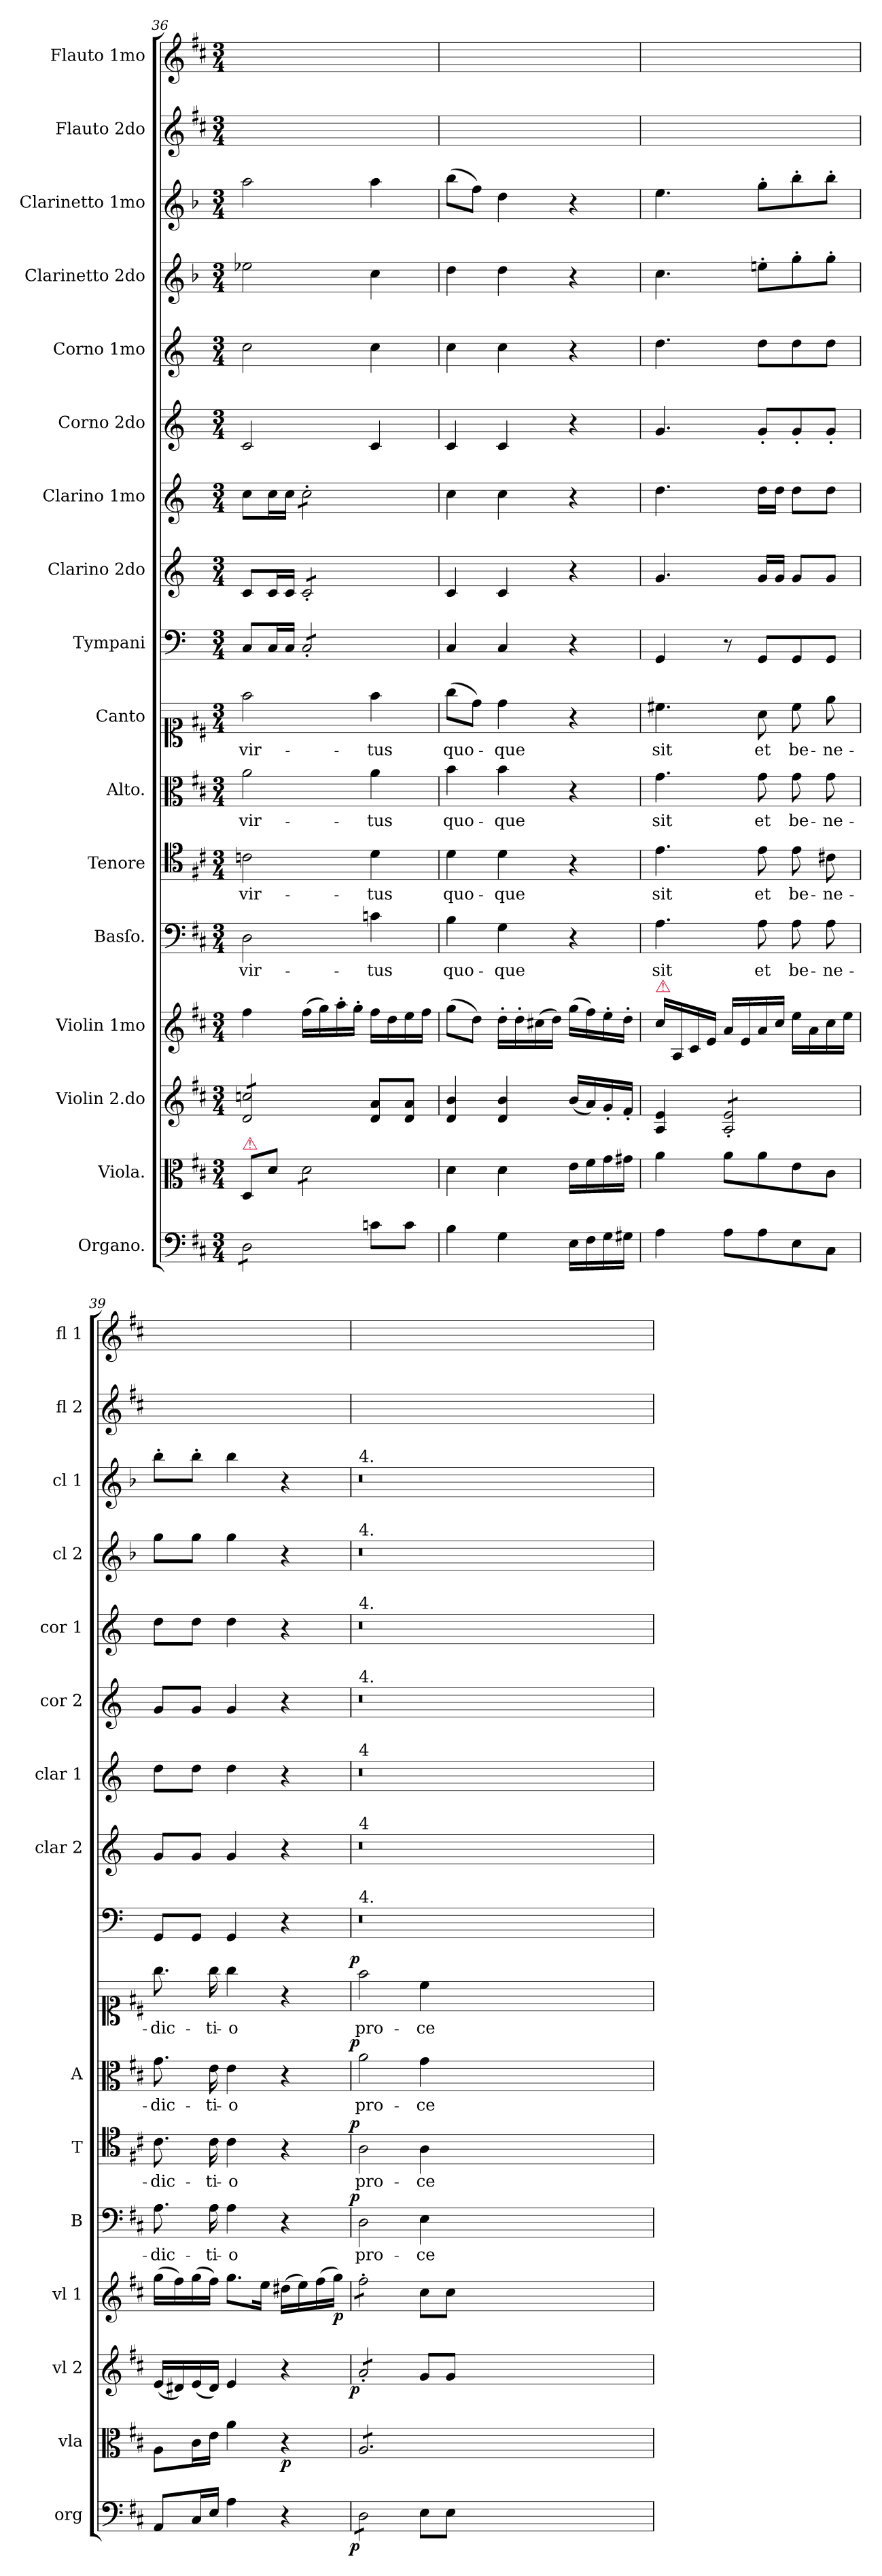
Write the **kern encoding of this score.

**kern	**dynam	**kern	**dynam	**kern	**dynam	**kern	**dynam	**kern	**text	**dynam	**kern	**text	**dynam	**kern	**text	**dynam	**kern	**text	**dynam	**kern	**kern	**kern	**kern	**kern	**kern	**kern	**dynam	**kern	**kern
*part17	*part17	*part16	*part16	*part15	*part15	*part14	*part14	*part13	*part13	*part13	*part12	*part12	*part12	*part11	*part11	*part11	*part10	*part10	*part10	*part9	*part8	*part7	*part6	*part5	*part4	*part3	*part3	*part2	*part1
*staff17	*staff17	*staff16	*staff16	*staff15	*staff15	*staff14	*staff14	*staff13	*staff13	*staff13	*staff12	*staff12	*staff12	*staff11	*staff11	*staff11	*staff10	*staff10	*staff10	*staff9	*staff8	*staff7	*staff6	*staff5	*staff4	*staff3	*staff3	*staff2	*staff1
*I"Organo.	*	*I"Viola.	*	*I"Violin 2.do	*	*I"Violin 1mo	*	*I"Basſo.	*	*	*I"Tenore	*	*	*I"Alto.	*	*	*I"Canto	*	*	*I"Tympani	*I"Clarino 2do	*I"Clarino 1mo	*I"Corno 2do	*I"Corno 1mo	*I"Clarinetto 2do	*I"Clarinetto 1mo	*	*I"Flauto 2do	*I"Flauto 1mo
*I'org	*	*I'vla	*	*I'vl 2	*	*I'vl 1	*	*I'B	*	*	*I'T	*	*	*I'A	*	*	*	*	*	*	*I'clar 2	*I'clar 1	*I'cor 2	*I'cor 1	*I'cl 2	*I'cl 1	*	*I'fl 2	*I'fl 1
*clefF4	*	*clefC3	*	*clefG2	*	*clefG2	*	*clefF4	*	*	*clefC4	*	*	*clefC3	*	*	*clefC1	*	*	*clefF4	*clefG2	*clefG2	*clefG2	*clefG2	*clefG2	*clefG2	*	*clefG2	*clefG2
*	*	*	*	*	*	*	*	*	*	*	*	*	*	*	*	*	*	*	*	*ITrd-1c-2	*ITrd-1c-2	*ITrd-1c-2	*ITrd6c10	*ITrd6c10	*ITrd2c3	*ITrd2c3	*	*	*
*k[f#c#]	*	*k[f#c#]	*	*k[f#c#]	*	*k[f#c#]	*	*k[f#c#]	*	*	*k[f#c#]	*	*	*k[f#c#]	*	*	*k[f#c#]	*	*	*k[f#c#]	*k[f#c#]	*k[f#c#]	*k[f#c#]	*k[f#c#]	*k[f#c#]	*k[f#c#]	*	*k[f#c#]	*k[f#c#]
*D:	*	*D:	*	*D:	*	*D:	*	*D:	*	*	*D:	*	*	*D:	*	*	*D:	*	*	*D:	*D:	*D:	*D:	*D:	*D:	*D:	*	*D:	*D:
*M3/4	*	*M3/4	*	*M3/4	*	*M3/4	*	*M3/4	*	*	*M3/4	*	*	*M3/4	*	*	*M3/4	*	*	*M3/4	*M3/4	*M3/4	*M3/4	*M3/4	*M3/4	*M3/4	*	*M3/4	*M3/4
=36	=36	=36	=36	=36	=36	=36	=36	=36	=36	=36	=36	=36	=36	=36	=36	=36	=36	=36	=36	=36	=36	=36	=36	=36	=36	=36	=36	=36	=36
!	!	!LO:TX:a:color=crimson:t=⚠	!	!	!	!	!	!	!	!	!	!	!	!	!	!	!	!	!	!	!	!	!	!	!	!	!	!	!
*tremolo	*	*	*	*	*	*	*	*	*	*	*	*	*	*	*	*	*	*	*	*	*	*	*	*	*	*	*	*	*
*	*	*	*	*tremolo	*	*	*	*	*	*	*	*	*	*	*	*	*	*	*	*	*	*	*	*	*	*	*	*	*
8D\L	.	8D/L	.	8d/ 8ccn/L	.	4ff#\	.	2D\	vir-	.	2cn\	vir-	.	2a\	vir-	.	2ff#\	vir-	.	8D/L	8d/L	8dd\L	2D/	2d\	2ccn\	2ff#\	.	2.ryy	2.ryy
8D\	.	8d\J	.	8d/ 8ccn/	.	.	.	.	.	.	.	.	.	.	.	.	.	.	.	16D/L	16d/L	16dd\L	.	.	.	.	.	.	.
.	.	.	.	.	.	.	.	.	.	.	.	.	.	.	.	.	.	.	.	16D/JJ	16d/JJ	16dd\JJ	.	.	.	.	.	.	.
!	!	!	!	!	!	!	!	!	!	!	!	!	!	!	!	!	!	!	!	!	!	!LO:TX:a:t=....	!	!	!	!	!	!	!
!	!	!	!	!	!	!	!	!	!	!	!	!	!	!	!	!	!	!	!	!	!LO:TX:b:t=....	!	!	!	!	!	!	!	!
!	!	!	!	!	!	!	!	!	!	!	!	!	!	!	!	!	!	!	!	!LO:TX:b:t=....	!	!	!	!	!	!	!	!	!
*	*	*tremolo	*	*	*	*	*	*	*	*	*	*	*	*	*	*	*	*	*	*	*	*	*	*	*	*	*	*	*
*	*	*	*	*	*	*	*	*	*	*	*	*	*	*	*	*	*	*	*	*tremolo	*	*	*	*	*	*	*	*	*
*	*	*	*	*	*	*	*	*	*	*	*	*	*	*	*	*	*	*	*	*	*tremolo	*	*	*	*	*	*	*	*
*	*	*	*	*	*	*	*	*	*	*	*	*	*	*	*	*	*	*	*	*	*	*tremolo	*	*	*	*	*	*	*
8D\	.	8d\L	.	8d/ 8ccn/	.	(16ff#\LL	.	.	.	.	.	.	.	.	.	.	.	.	.	8D'/L	8d'/L	8dd'\L	.	.	.	.	.	.	.
.	.	.	.	.	.	16gg\)	.	.	.	.	.	.	.	.	.	.	.	.	.	.	.	.	.	.	.	.	.	.	.
8D\J	.	8d\	.	8d/ 8ccn/J	.	16aa'\	.	.	.	.	.	.	.	.	.	.	.	.	.	8D'/	8d'/	8dd'\	.	.	.	.	.	.	.
*	*	*	*	*Xtremolo	*	*	*	*	*	*	*	*	*	*	*	*	*	*	*	*	*	*	*	*	*	*	*	*	*
*Xtremolo	*	*	*	*	*	*	*	*	*	*	*	*	*	*	*	*	*	*	*	*	*	*	*	*	*	*	*	*	*
.	.	.	.	.	.	16gg'\JJ	.	.	.	.	.	.	.	.	.	.	.	.	.	.	.	.	.	.	.	.	.	.	.
8cn\L	.	8d\	.	8d/ 8a/L	.	16ff#\LL	.	4cn\	-tus	.	4d\	-tus	.	4a\	-tus	.	4ff#\	-tus	.	8D'/	8d'/	8dd'\	4D/	4d\	4a\	4ff#\	.	.	.
.	.	.	.	.	.	16dd\	.	.	.	.	.	.	.	.	.	.	.	.	.	.	.	.	.	.	.	.	.	.	.
8c\J	.	8d\J	.	8d/ 8a/J	.	16ee\	.	.	.	.	.	.	.	.	.	.	.	.	.	8D'/J	8d'/J	8dd'\J	.	.	.	.	.	.	.
*	*	*	*	*	*	*	*	*	*	*	*	*	*	*	*	*	*	*	*	*	*	*Xtremolo	*	*	*	*	*	*	*
*	*	*	*	*	*	*	*	*	*	*	*	*	*	*	*	*	*	*	*	*	*Xtremolo	*	*	*	*	*	*	*	*
*	*	*	*	*	*	*	*	*	*	*	*	*	*	*	*	*	*	*	*	*Xtremolo	*	*	*	*	*	*	*	*	*
*	*	*Xtremolo	*	*	*	*	*	*	*	*	*	*	*	*	*	*	*	*	*	*	*	*	*	*	*	*	*	*	*
.	.	.	.	.	.	16ff#\JJ	.	.	.	.	.	.	.	.	.	.	.	.	.	.	.	.	.	.	.	.	.	.	.
=37	=37	=37	=37	=37	=37	=37	=37	=37	=37	=37	=37	=37	=37	=37	=37	=37	=37	=37	=37	=37	=37	=37	=37	=37	=37	=37	=37	=37	=37
4B\	.	4d\	.	4d/ 4b/	.	(8gg\L	.	4B\	quo-	.	4d\	quo-	.	4b\	quo-	.	(8gg\L	quo-	.	4D/	4d/	4dd\	4D/	4d\	4b\	(8gg\L	.	2.ryy	2.ryy
.	.	.	.	.	.	8dd\J)	.	.	.	.	.	.	.	.	.	.	8dd\J)	.	.	.	.	.	.	.	.	8dd\J)	.	.	.
4G\	.	4d\	.	4d/ 4b/	.	16dd'\LL	.	4G\	-que	.	4d\	-que	.	4b\	-que	.	4dd\	-que	.	4D/	4d/	4dd\	4D/	4d\	4b\	4b\	.	.	.
.	.	.	.	.	.	16dd'\	.	.	.	.	.	.	.	.	.	.	.	.	.	.	.	.	.	.	.	.	.	.	.
.	.	.	.	.	.	(16cc#X\	.	.	.	.	.	.	.	.	.	.	.	.	.	.	.	.	.	.	.	.	.	.	.
.	.	.	.	.	.	16dd\JJ)	.	.	.	.	.	.	.	.	.	.	.	.	.	.	.	.	.	.	.	.	.	.	.
16E\LL	.	16e\LL	.	(16b/LL	.	(16gg\LL	.	4r	.	.	4r	.	.	4r	.	.	4r	.	.	4r	4r	4r	4r	4r	4r	4r	.	.	.
16F#\	.	16f#\	.	16a/)	.	16ff#\)	.	.	.	.	.	.	.	.	.	.	.	.	.	.	.	.	.	.	.	.	.	.	.
16G\	.	16g\	.	16g'/	.	16ee'\	.	.	.	.	.	.	.	.	.	.	.	.	.	.	.	.	.	.	.	.	.	.	.
16G#X\JJ	.	16g#X\JJ	.	16f#'/JJ	.	16dd'\JJ	.	.	.	.	.	.	.	.	.	.	.	.	.	.	.	.	.	.	.	.	.	.	.
=38	=38	=38	=38	=38	=38	=38	=38	=38	=38	=38	=38	=38	=38	=38	=38	=38	=38	=38	=38	=38	=38	=38	=38	=38	=38	=38	=38	=38	=38
!	!	!	!	!	!	!LO:TX:a:color=crimson:t=⚠	!	!	!	!	!	!	!	!	!	!	!	!	!	!	!	!	!	!	!	!	!	!	!
!	!LO:DY:rj	!	!	!	!	!	!	!	!	!	!	!	!	!	!	!	!	!	!	!	!	!	!	!	!	!	!LO:DY:rj	!	!
4A\	ffr	4a\	.	4A/ 4e/	.	16cc#\LL	.	4.A\	sit	.	4.e\	sit	.	4.g\	sit	.	4.cc#X\	sit	.	4AA/	4.a/	4.ee\	4.A/	4.e\	4.a\	4.cc#\	ffr	2.ryy	2.ryy
.	.	.	.	.	.	16A/	.	.	.	.	.	.	.	.	.	.	.	.	.	.	.	.	.	.	.	.	.	.	.
.	.	.	.	.	.	16c#/	.	.	.	.	.	.	.	.	.	.	.	.	.	.	.	.	.	.	.	.	.	.	.
.	.	.	.	.	.	16e/JJ	.	.	.	.	.	.	.	.	.	.	.	.	.	.	.	.	.	.	.	.	.	.	.
!	!	!	!	!LO:TX:a:t=....	!	!	!	!	!	!	!	!	!	!	!	!	!	!	!	!	!	!	!	!	!	!	!	!	!
*	*	*	*	*tremolo	*	*	*	*	*	*	*	*	*	*	*	*	*	*	*	*	*	*	*	*	*	*	*	*	*
8A\L	.	8a\L	.	8A'/ 8e'/L	.	16a/LL	.	.	.	.	.	.	.	.	.	.	.	.	.	8r	.	.	.	.	.	.	.	.	.
.	.	.	.	.	.	16e/	.	.	.	.	.	.	.	.	.	.	.	.	.	.	.	.	.	.	.	.	.	.	.
8A\	.	8a\	.	8A'/ 8e'/	.	16a/	.	8A\	et	.	8e\	et	.	8g\	et	.	8a\	et	.	8AA/L	16a/LL	16ee\LL	8A'/L	8e\L	8cc#X'\L	8ee'\L	.	.	.
.	.	.	.	.	.	16cc#/JJ	.	.	.	.	.	.	.	.	.	.	.	.	.	.	16a/JJ	16ee\JJ	.	.	.	.	.	.	.
8E\	.	8e\	.	8A'/ 8e'/	.	16ee\LL	.	8A\	be-	.	8e\	be-	.	8g\	be-	.	8cc#\	be-	.	8AA/	8a/L	8ee\L	8A'/	8e\	8ee'\	8gg'\	.	.	.
.	.	.	.	.	.	16a\	.	.	.	.	.	.	.	.	.	.	.	.	.	.	.	.	.	.	.	.	.	.	.
8C#\J	.	8c#\J	.	8A'/ 8e'/J	.	16cc#\	.	8A\	-ne-	.	8c#X\	-ne-	.	8g\	-ne-	.	8ee\	-ne-	.	8AA/J	8a/J	8ee\J	8A'/J	8e\J	8ee'\J	8gg'\J	.	.	.
*	*	*	*	*Xtremolo	*	*	*	*	*	*	*	*	*	*	*	*	*	*	*	*	*	*	*	*	*	*	*	*	*
.	.	.	.	.	.	16ee\JJ	.	.	.	.	.	.	.	.	.	.	.	.	.	.	.	.	.	.	.	.	.	.	.
=39	=39	=39	=39	=39	=39	=39	=39	=39	=39	=39	=39	=39	=39	=39	=39	=39	=39	=39	=39	=39	=39	=39	=39	=39	=39	=39	=39	=39	=39
8AA/L	.	8A\L	.	(16e/LL	.	(16gg\LL	.	8.A\	-dic-	.	8.c#\	-dic-	.	8.g\	-dic-	.	8.gg\	-dic-	.	8AA/L	8a/L	8ee\L	8A/L	8e\L	8ee\L	8gg'\L	.	2.ryy	2.ryy
.	.	.	.	16d#X/)	.	16ff#\)	.	.	.	.	.	.	.	.	.	.	.	.	.	.	.	.	.	.	.	.	.	.	.
16C#/L	.	16c#\L	.	(16e/	.	(16gg\	.	.	.	.	.	.	.	.	.	.	.	.	.	8AA/J	8a/J	8ee\J	8A/J	8e\J	8ee\J	8gg'\J	.	.	.
16E/JJ	.	16e\JJ	.	16d#/JJ)	.	16ff#\JJ)	.	16A\	-ti-	.	16c#\	-ti-	.	16e\	-ti-	.	16gg\	-ti-	.	.	.	.	.	.	.	.	.	.	.
4A\	.	4a\	.	4e/	.	8.gg\L	.	4A\	-o	.	4c#\	-o	.	4e\	-o	.	4gg\	-o	.	4AA/	4a/	4ee\	4A/	4e\	4ee\	4gg\	.	.	.
.	.	.	.	.	.	16ee\Jk	.	.	.	.	.	.	.	.	.	.	.	.	.	.	.	.	.	.	.	.	.	.	.
4r	.	4r	p	4r	.	(16dd#X\LL	.	4r	.	.	4r	.	.	4r	.	.	4r	.	.	4r	4r	4r	4r	4r	4r	4r	.	.	.
.	.	.	.	.	.	16ee\)	.	.	.	.	.	.	.	.	.	.	.	.	.	.	.	.	.	.	.	.	.	.	.
.	.	.	.	.	.	(16ff#\	.	.	.	.	.	.	.	.	.	.	.	.	.	.	.	.	.	.	.	.	.	.	.
!	!	!	!	!	!	!	!LO:DY:b	!	!	!	!	!	!	!	!	!	!	!	!	!	!	!	!	!	!	!	!	!	!
.	.	.	.	.	.	16gg\JJ)	p	.	.	.	.	.	.	.	.	.	.	.	.	.	.	.	.	.	.	.	.	.	.
=40	=40	=40	=40	=40	=40	=40	=40	=40	=40	=40	=40	=40	=40	=40	=40	=40	=40	=40	=40	=40	=40	=40	=40	=40	=40	=40	=40	=40	=40
!	!	!	!	!	!	!	!	!	!	!	!	!	!	!	!	!	!	!	!	!	!	!	!	!	!	!LO:TX:a:t=4.	!	!	!
!	!	!	!	!	!	!	!	!	!	!	!	!	!	!	!	!	!	!	!	!	!	!	!	!	!LO:TX:a:t=4.	!	!	!	!
!	!	!	!	!	!	!	!	!	!	!	!	!	!	!	!	!	!	!	!	!	!	!	!	!LO:TX:a:t=4.	!	!	!	!	!
!	!	!	!	!	!	!	!	!	!	!	!	!	!	!	!	!	!	!	!	!	!	!	!LO:TX:a:t=4.	!	!	!	!	!	!
!	!	!	!	!	!	!	!	!	!	!	!	!	!	!	!	!	!	!	!	!	!	!LO:TX:a:t=4	!	!	!	!	!	!	!
!	!	!	!	!	!	!	!	!	!	!	!	!	!	!	!	!	!	!	!	!	!LO:TX:a:t=4	!	!	!	!	!	!	!	!
!	!	!	!	!	!	!	!	!	!	!	!	!	!	!	!	!	!	!	!	!LO:TX:a:t=4.	!	!	!	!	!	!	!	!	!
!	!	!	!	!	!	!LO:TX:a:t=....	!	!	!	!	!	!	!	!	!	!	!	!	!	!	!	!	!	!	!	!	!	!	!
!	!	!	!	!LO:TX:b:t=....	!	!	!	!	!	!	!	!	!	!	!	!	!	!	!	!	!	!	!	!	!	!	!	!	!
!	!LO:DY:rj	!	!	!	!LO:DY:rj	!	!	!	!	!LO:DY:b:rj	!	!	!LO:DY:b:rj	!	!	!LO:DY:b:rj	!	!	!LO:DY:b:rj	!	!	!	!	!	!	!	!	!	!
*tremolo	*	*	*	*	*	*	*	*	*	*	*	*	*	*	*	*	*	*	*	*	*	*	*	*	*	*	*	*	*
*	*	*tremolo	*	*	*	*	*	*	*	*	*	*	*	*	*	*	*	*	*	*	*	*	*	*	*	*	*	*	*
*	*	*	*	*tremolo	*	*	*	*	*	*	*	*	*	*	*	*	*	*	*	*	*	*	*	*	*	*	*	*	*
*	*	*	*	*	*	*tremolo	*	*	*	*	*	*	*	*	*	*	*	*	*	*	*	*	*	*	*	*	*	*	*
8D\L	p	8A/L	.	8a'/L	p	8ff#'\L	.	2D\	pro-	p	2A\	pro-	p	2a\	pro-	p	2ff#\	pro-	p	0.r	0.r	0.r	0.r	0.r	0.r	0.r	.	2.ryy	2.ryy
8D\	.	8A/	.	8a'/	.	8ff#'\	.	.	.	.	.	.	.	.	.	.	.	.	.	.	.	.	.	.	.	.	.	.	.
8D\	.	8A/	.	8a'/	.	8ff#'\	.	.	.	.	.	.	.	.	.	.	.	.	.	.	.	.	.	.	.	.	.	.	.
8D\J	.	8A/	.	8a'/J	.	8ff#'\J	.	.	.	.	.	.	.	.	.	.	.	.	.	.	.	.	.	.	.	.	.	.	.
*	*	*	*	*	*	*Xtremolo	*	*	*	*	*	*	*	*	*	*	*	*	*	*	*	*	*	*	*	*	*	*	*
*	*	*	*	*Xtremolo	*	*	*	*	*	*	*	*	*	*	*	*	*	*	*	*	*	*	*	*	*	*	*	*	*
*Xtremolo	*	*	*	*	*	*	*	*	*	*	*	*	*	*	*	*	*	*	*	*	*	*	*	*	*	*	*	*	*
8E\L	.	8A/	.	8g/L	.	8cc#\L	.	4E\	-ce-	.	4A\	-ce-	.	4g\	-ce-	.	4cc#\	-ce-	.	.	.	.	.	.	.	.	.	.	.
8E\J	.	8A/J	.	8g/J	.	8cc#\J	.	.	.	.	.	.	.	.	.	.	.	.	.	.	.	.	.	.	.	.	.	.	.
*	*	*Xtremolo	*	*	*	*	*	*	*	*	*	*	*	*	*	*	*	*	*	*	*	*	*	*	*	*	*	*	*
0ryy	.	0ryy	.	0ryy	.	0ryy	.	0ryy	.	.	0ryy	.	.	0ryy	.	.	0ryy	.	.	.	.	.	.	.	.	.	.	0ryy	0ryy
4ryy	.	4ryy	.	4ryy	.	4ryy	.	4ryy	.	.	4ryy	.	.	4ryy	.	.	4ryy	.	.	.	.	.	.	.	.	.	.	4ryy	4ryy
=	=	=	=	=	=	=	=	=	=	=	=	=	=	=	=	=	=	=	=	=	=	=	=	=	=	=	=	=	=
*-	*-	*-	*-	*-	*-	*-	*-	*-	*-	*-	*-	*-	*-	*-	*-	*-	*-	*-	*-	*-	*-	*-	*-	*-	*-	*-	*-	*-	*-
